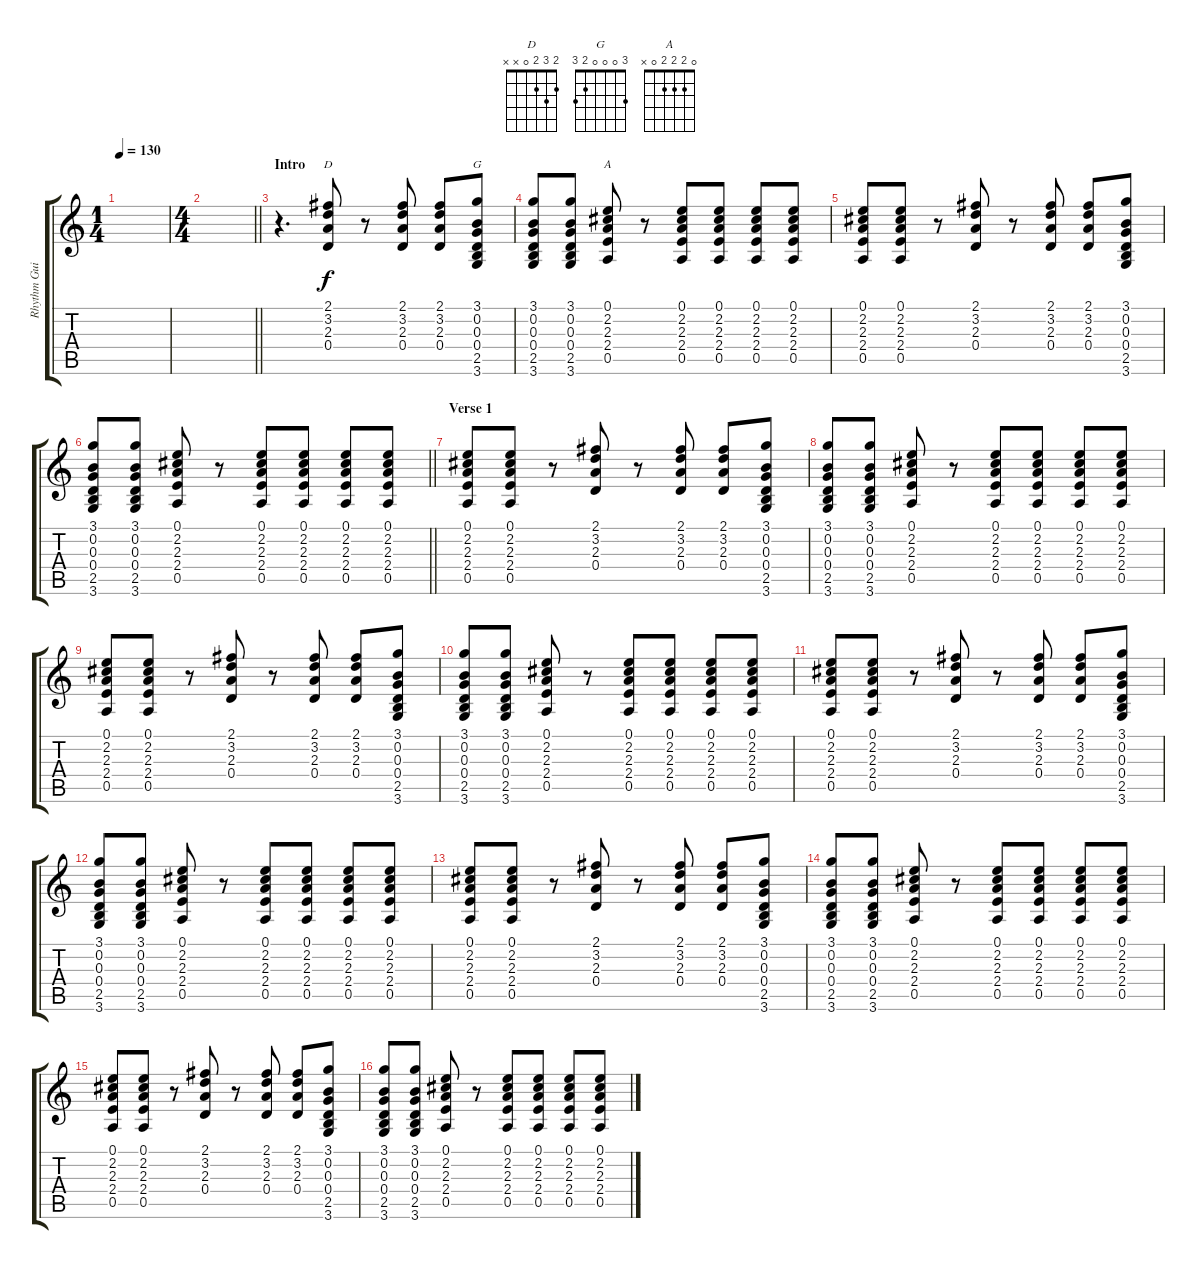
\track ("Rhythm Guitar" "Rhythm Gui") {instrument electricguitarclean}
\staff {score tabs}
\tuning (E4 B3 G3 D3 A2 E2) {hide}
\chord ("D" 2 3 2 0 x x)
\chord ("G" 3 0 0 0 2 3)
\chord ("A" 0 2 2 2 0 x)
\ts (1 4)
\tempo 130
\clef g2
\ks c
|
\ts (4 4)
\barLineRight lightlight
|
\section ("" "Intro")
r.4{d} (2.1 3.2 2.3 0.4).8{ch "D"} r.8 (2.1 3.2 2.3 0.4).8 (2.1 3.2 2.3 0.4).8 (3.1 0.2 0.3 0.4 2.5 3.6).8{ch "G"} |
(3.1 0.2 0.3 0.4 2.5 3.6).8 (3.1 0.2 0.3 0.4 2.5 3.6).8 (0.1 2.2 2.3 2.4 0.5).8{ch "A"} r.8 (0.1 2.2 2.3 2.4 0.5).8 (0.1 2.2 2.3 2.4 0.5).8 (0.1 2.2 2.3 2.4 0.5).8 (0.1 2.2 2.3 2.4 0.5).8 |
(0.1 2.2 2.3 2.4 0.5).8 (0.1 2.2 2.3 2.4 0.5).8 r.8 (2.1 3.2 2.3 0.4).8 r.8 (2.1 3.2 2.3 0.4).8 (2.1 3.2 2.3 0.4).8 (3.1 0.2 0.3 0.4 2.5 3.6).8 |
\barLineRight lightlight
(3.1 0.2 0.3 0.4 2.5 3.6).8 (3.1 0.2 0.3 0.4 2.5 3.6).8 (0.1 2.2 2.3 2.4 0.5).8 r.8 (0.1 2.2 2.3 2.4 0.5).8 (0.1 2.2 2.3 2.4 0.5).8 (0.1 2.2 2.3 2.4 0.5).8 (0.1 2.2 2.3 2.4 0.5).8 |
\section ("" "Verse 1")
(0.1 2.2 2.3 2.4 0.5).8 (0.1 2.2 2.3 2.4 0.5).8 r.8 (2.1 3.2 2.3 0.4).8 r.8 (2.1 3.2 2.3 0.4).8 (2.1 3.2 2.3 0.4).8 (3.1 0.2 0.3 0.4 2.5 3.6).8 |
(3.1 0.2 0.3 0.4 2.5 3.6).8 (3.1 0.2 0.3 0.4 2.5 3.6).8 (0.1 2.2 2.3 2.4 0.5).8 r.8 (0.1 2.2 2.3 2.4 0.5).8 (0.1 2.2 2.3 2.4 0.5).8 (0.1 2.2 2.3 2.4 0.5).8 (0.1 2.2 2.3 2.4 0.5).8 |
(0.1 2.2 2.3 2.4 0.5).8 (0.1 2.2 2.3 2.4 0.5).8 r.8 (2.1 3.2 2.3 0.4).8 r.8 (2.1 3.2 2.3 0.4).8 (2.1 3.2 2.3 0.4).8 (3.1 0.2 0.3 0.4 2.5 3.6).8 |
(3.1 0.2 0.3 0.4 2.5 3.6).8 (3.1 0.2 0.3 0.4 2.5 3.6).8 (0.1 2.2 2.3 2.4 0.5).8 r.8 (0.1 2.2 2.3 2.4 0.5).8 (0.1 2.2 2.3 2.4 0.5).8 (0.1 2.2 2.3 2.4 0.5).8 (0.1 2.2 2.3 2.4 0.5).8 |
(0.1 2.2 2.3 2.4 0.5).8 (0.1 2.2 2.3 2.4 0.5).8 r.8 (2.1 3.2 2.3 0.4).8 r.8 (2.1 3.2 2.3 0.4).8 (2.1 3.2 2.3 0.4).8 (3.1 0.2 0.3 0.4 2.5 3.6).8 |
(3.1 0.2 0.3 0.4 2.5 3.6).8 (3.1 0.2 0.3 0.4 2.5 3.6).8 (0.1 2.2 2.3 2.4 0.5).8 r.8 (0.1 2.2 2.3 2.4 0.5).8 (0.1 2.2 2.3 2.4 0.5).8 (0.1 2.2 2.3 2.4 0.5).8 (0.1 2.2 2.3 2.4 0.5).8 |
(0.1 2.2 2.3 2.4 0.5).8 (0.1 2.2 2.3 2.4 0.5).8 r.8 (2.1 3.2 2.3 0.4).8 r.8 (2.1 3.2 2.3 0.4).8 (2.1 3.2 2.3 0.4).8 (3.1 0.2 0.3 0.4 2.5 3.6).8 |
(3.1 0.2 0.3 0.4 2.5 3.6).8 (3.1 0.2 0.3 0.4 2.5 3.6).8 (0.1 2.2 2.3 2.4 0.5).8 r.8 (0.1 2.2 2.3 2.4 0.5).8 (0.1 2.2 2.3 2.4 0.5).8 (0.1 2.2 2.3 2.4 0.5).8 (0.1 2.2 2.3 2.4 0.5).8 |
(0.1 2.2 2.3 2.4 0.5).8 (0.1 2.2 2.3 2.4 0.5).8 r.8 (2.1 3.2 2.3 0.4).8 r.8 (2.1 3.2 2.3 0.4).8 (2.1 3.2 2.3 0.4).8 (3.1 0.2 0.3 0.4 2.5 3.6).8 |
(3.1 0.2 0.3 0.4 2.5 3.6).8 (3.1 0.2 0.3 0.4 2.5 3.6).8 (0.1 2.2 2.3 2.4 0.5).8 r.8 (0.1 2.2 2.3 2.4 0.5).8 (0.1 2.2 2.3 2.4 0.5).8 (0.1 2.2 2.3 2.4 0.5).8 (0.1 2.2 2.3 2.4 0.5).8
